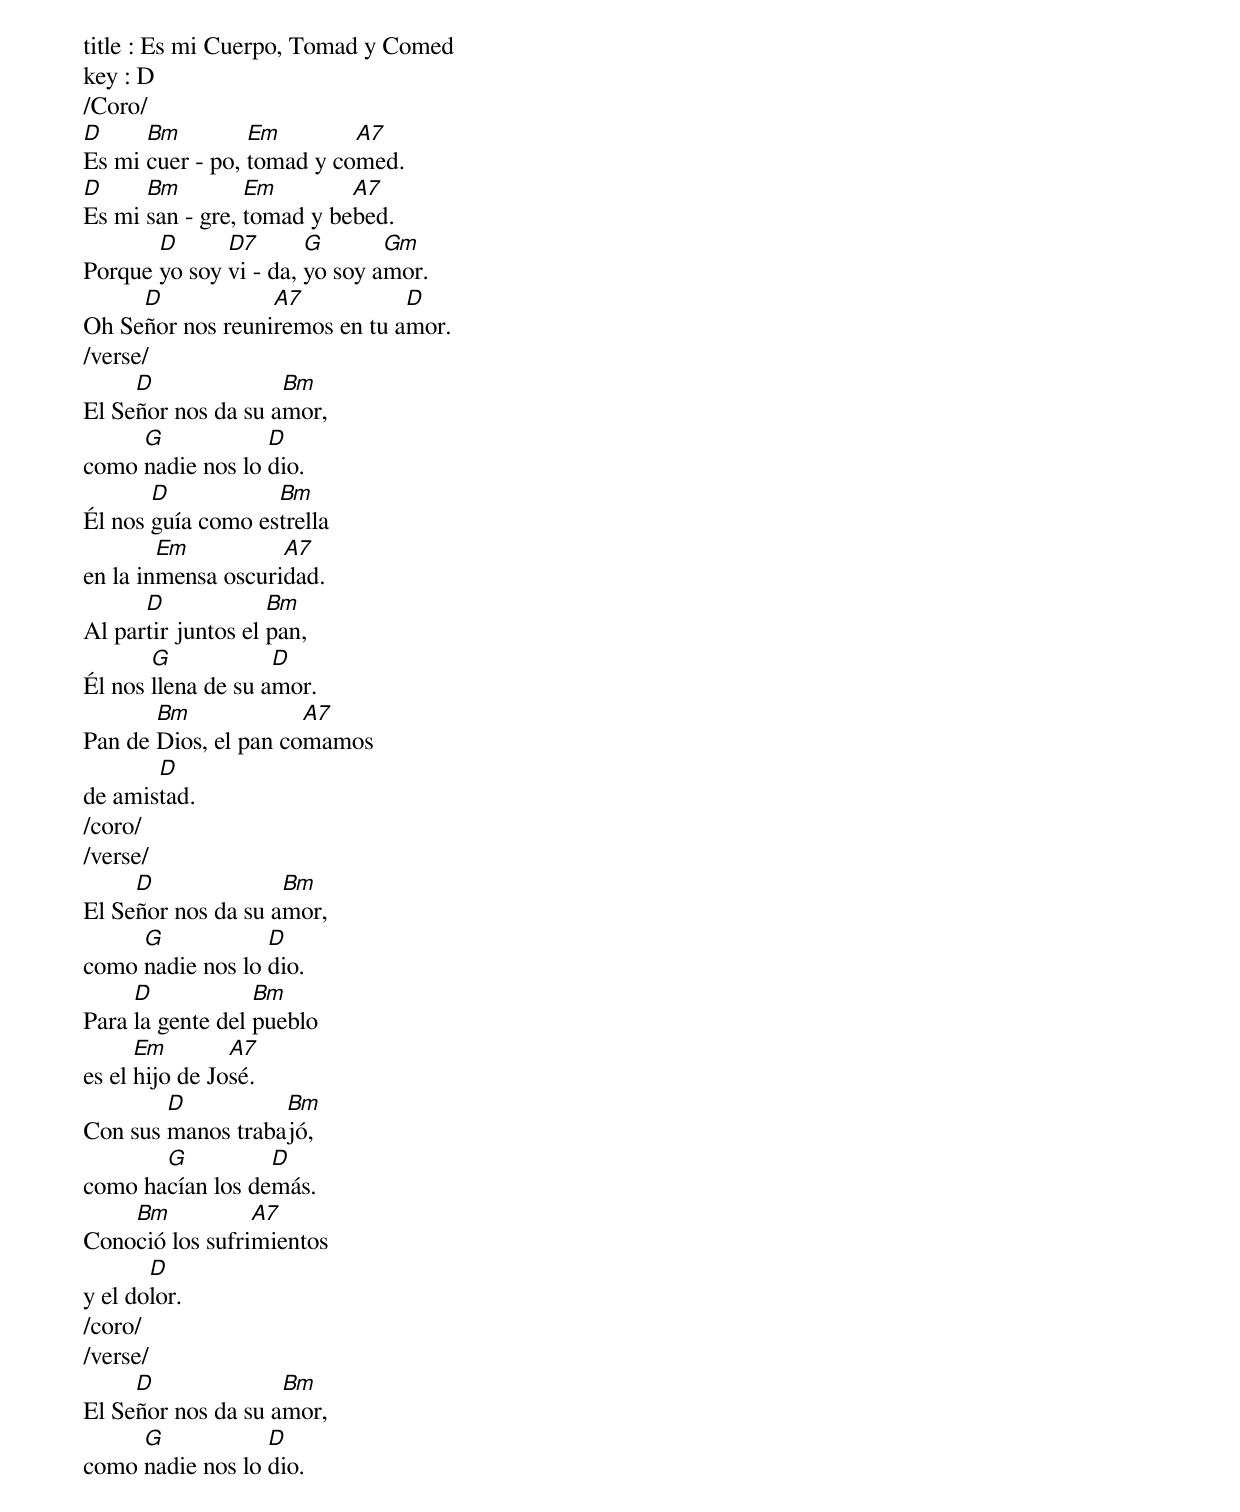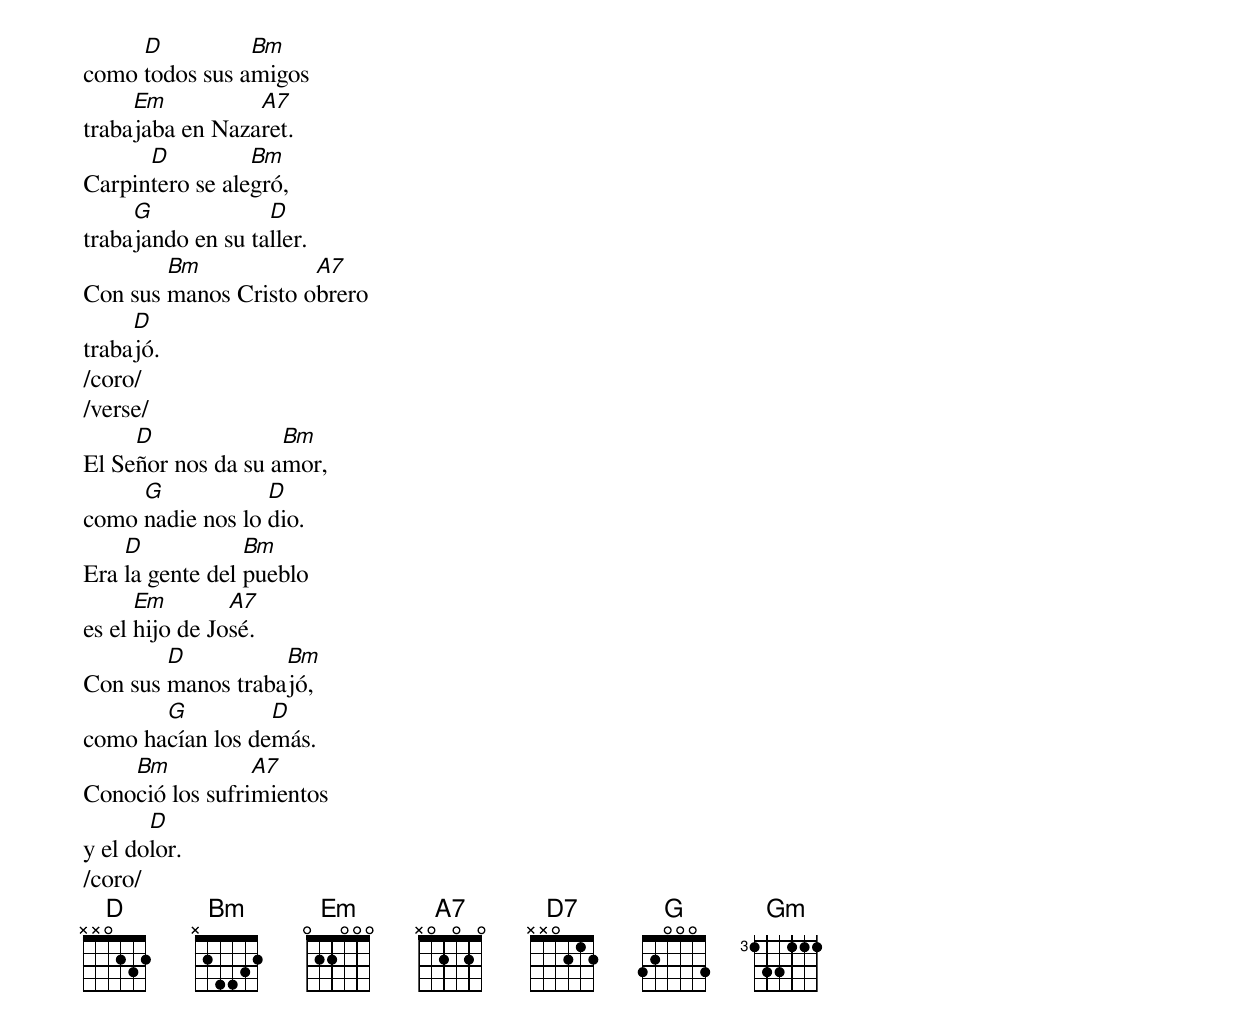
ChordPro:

title : Es mi Cuerpo, Tomad y Comed
key : D
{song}
/Coro/
[D]Es mi [Bm]cuer - po, [Em]tomad y co[A7]med.
[D]Es mi [Bm]san - gre, [Em]tomad y be[A7]bed.
Porque [D]yo soy [D7]vi - da, [G]yo soy a[Gm]mor.
Oh Se[D]ñor nos reuni[A7]remos en tu a[D]mor.
/verse/
El Se[D]ñor nos da su a[Bm]mor,
como [G]nadie nos lo [D]dio.
Él nos [D]guía como es[Bm]trella
en la in[Em]mensa oscuri[A7]dad.
Al par[D]tir juntos el [Bm]pan,
Él nos [G]llena de su a[D]mor.
Pan de [Bm]Dios, el pan co[A7]mamos
de amis[D]tad.
/coro/
/verse/
El Se[D]ñor nos da su a[Bm]mor,
como [G]nadie nos lo [D]dio.
Para [D]la gente del [Bm]pueblo
es el [Em]hijo de Jo[A7]sé.
Con sus [D]manos traba[Bm]jó,
como ha[G]cían los de[D]más.
Cono[Bm]ció los sufri[A7]mientos
y el do[D]lor.
/coro/
/verse/
El Se[D]ñor nos da su a[Bm]mor,
como [G]nadie nos lo [D]dio.
como [D]todos sus a[Bm]migos
traba[Em]jaba en Naza[A7]ret.
Carpin[D]tero se ale[Bm]gró,
traba[G]jando en su ta[D]ller.
Con sus [Bm]manos Cristo o[A7]brero
traba[D]jó.
/coro/
/verse/
El Se[D]ñor nos da su a[Bm]mor,
como [G]nadie nos lo [D]dio.
Era [D]la gente del [Bm]pueblo
es el [Em]hijo de Jo[A7]sé.
Con sus [D]manos traba[Bm]jó,
como ha[G]cían los de[D]más.
Cono[Bm]ció los sufri[A7]mientos
y el do[D]lor.
/coro/
